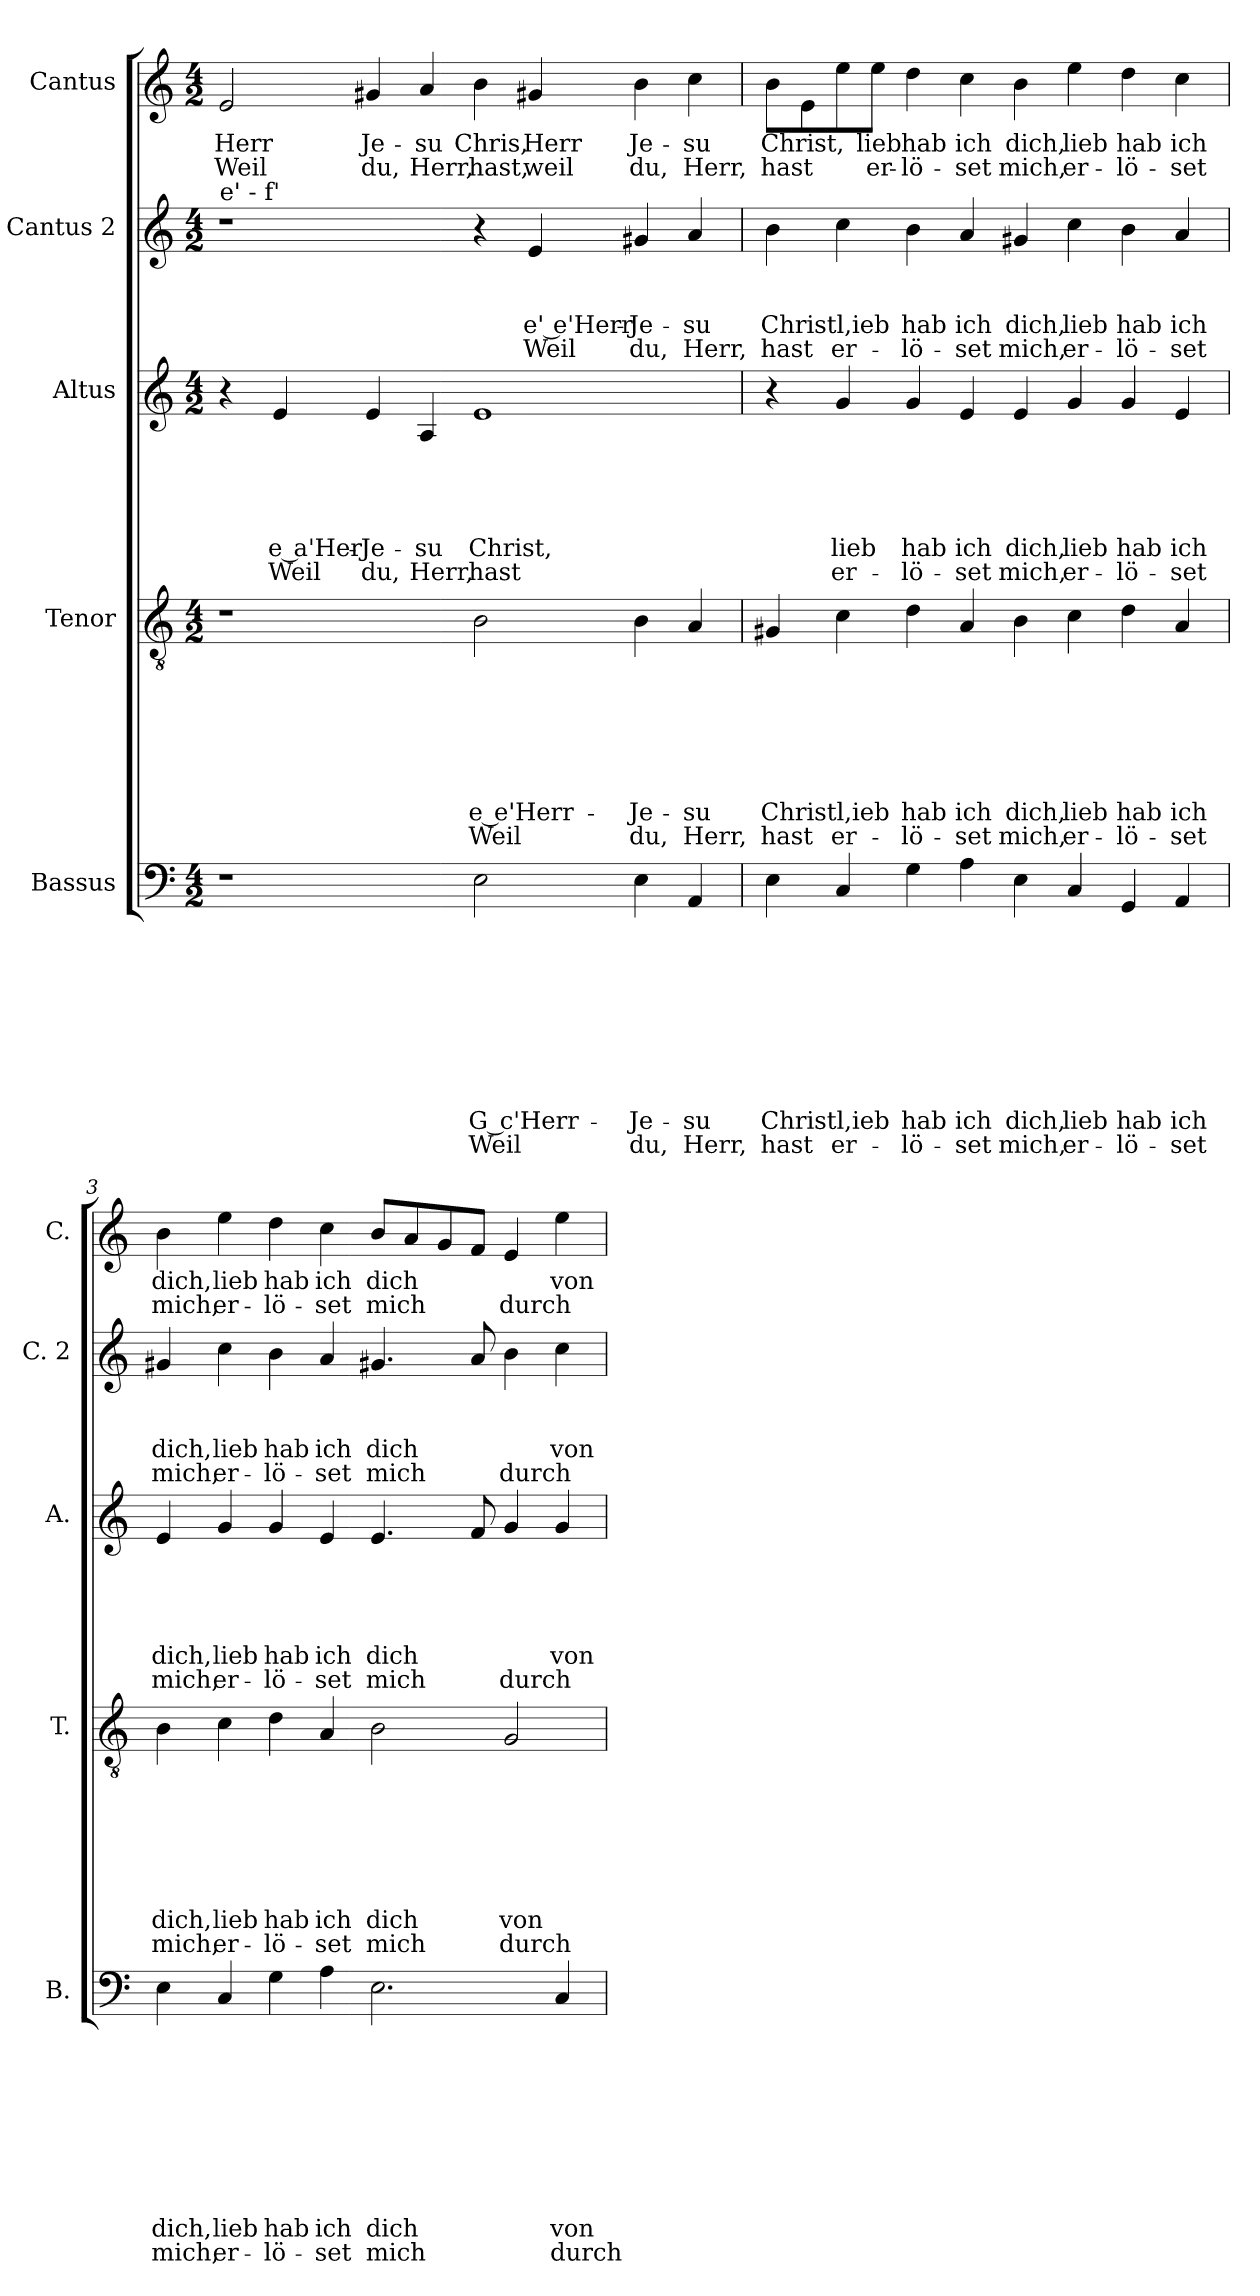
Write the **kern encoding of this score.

**kern	**text	**text	**text	**text	**text	**text	**text	**text	**text	**text	**kern	**text	**text	**text	**text	**text	**text	**text	**text	**kern	**text	**text	**text	**text	**text	**text	**kern	**text	**text	**text	**text	**kern	**text	**text
*part5	*part5	*part5	*part5	*part5	*part5	*part5	*part5	*part5	*part5	*part5	*part4	*part4	*part4	*part4	*part4	*part4	*part4	*part4	*part4	*part3	*part3	*part3	*part3	*part3	*part3	*part3	*part2	*part2	*part2	*part2	*part2	*part1	*part1	*part1
*staff5	*staff5	*staff5	*staff5	*staff5	*staff5	*staff5	*staff5	*staff5	*staff5	*staff5	*staff4	*staff4	*staff4	*staff4	*staff4	*staff4	*staff4	*staff4	*staff4	*staff3	*staff3	*staff3	*staff3	*staff3	*staff3	*staff3	*staff2	*staff2	*staff2	*staff2	*staff2	*staff1	*staff1	*staff1
*I"Bassus	*	*	*	*	*	*	*	*	*	*	*I"Tenor	*	*	*	*	*	*	*	*	*I"Altus	*	*	*	*	*	*	*I"Cantus 2	*	*	*	*	*I"Cantus	*	*
*I'B.	*	*	*	*	*	*	*	*	*	*	*I'T.	*	*	*	*	*	*	*	*	*I'A.	*	*	*	*	*	*	*I'C. 2	*	*	*	*	*I'C.	*	*
*clefF4	*	*	*	*	*	*	*	*	*	*	*clefGv2	*	*	*	*	*	*	*	*	*clefG2	*	*	*	*	*	*	*clefG2	*	*	*	*	*clefG2	*	*
*k[]	*	*	*	*	*	*	*	*	*	*	*k[]	*	*	*	*	*	*	*	*	*k[]	*	*	*	*	*	*	*k[]	*	*	*	*	*k[]	*	*
*C:	*	*	*	*	*	*	*	*	*	*	*C:	*	*	*	*	*	*	*	*	*C:	*	*	*	*	*	*	*C:	*	*	*	*	*C:	*	*
*M4/2	*	*	*	*	*	*	*	*	*	*	*M4/2	*	*	*	*	*	*	*	*	*M4/2	*	*	*	*	*	*	*M4/2	*	*	*	*	*M4/2	*	*
=1	=1	=1	=1	=1	=1	=1	=1	=1	=1	=1	=1	=1	=1	=1	=1	=1	=1	=1	=1	=1	=1	=1	=1	=1	=1	=1	=1	=1	=1	=1	=1	=1	=1	=1
!	!	!	!	!	!	!	!	!	!	!	!	!	!	!	!	!	!	!	!	!	!	!	!	!	!	!	!LO:TX:a:t=e' - f'	!	!	!	!	!	!	!
!	!	!	!	!	!	!	!	!	!	!	!	!	!	!	!	!	!	!	!	!	!	!	!	!	!	!	!	!	!	!	!	!	!LO:LY:b	!LO:LY:b
1r	.	.	.	.	.	.	.	.	.	.	1r	.	.	.	.	.	.	.	.	4r	.	.	.	.	.	.	1r	.	.	.	.	2e/	Herr	Weil
!	!	!	!	!	!	!	!	!	!	!	!	!	!	!	!	!	!	!	!	!	!	!	!	!	!LO:LY:b:rj	!LO:LY:b:rj	!	!	!	!	!	!	!	!
.	.	.	.	.	.	.	.	.	.	.	.	.	.	.	.	.	.	.	.	4e/	.	.	.	.	e a'Her-	Weil	.	.	.	.	.	.	.	.
!	!	!	!	!	!	!	!	!	!	!	!	!	!	!	!	!	!	!	!	!	!	!	!	!	!LO:LY:b	!LO:LY:b	!	!	!	!	!	!	!LO:LY:b	!LO:LY:b
.	.	.	.	.	.	.	.	.	.	.	.	.	.	.	.	.	.	.	.	4e/	.	.	.	.	-Je-	du,	.	.	.	.	.	4g#X/	Je-	du,
!	!	!	!	!	!	!	!	!	!	!	!	!	!	!	!	!	!	!	!	!	!	!	!	!	!LO:LY:b	!LO:LY:b	!	!	!	!	!	!	!LO:LY:b	!LO:LY:b
.	.	.	.	.	.	.	.	.	.	.	.	.	.	.	.	.	.	.	.	4A/	.	.	.	.	-su	Herr,	.	.	.	.	.	4a/	-su	Herr,
!	!	!	!	!	!	!	!	!	!LO:LY:b:rj	!LO:LY:b:rj	!	!	!	!	!	!	!	!LO:LY:b:rj	!LO:LY:b:rj	!	!	!	!	!	!LO:LY:b	!LO:LY:b	!	!	!	!	!	!	!LO:LY:b	!LO:LY:b
2E\	.	.	.	.	.	.	.	.	G c'Herr-	Weil	2B\	.	.	.	.	.	.	e e'Herr-	Weil	1e	.	.	.	.	Christ,	hast	4r	.	.	.	.	4b\	Chris,	hast,
!	!	!	!	!	!	!	!	!	!	!	!	!	!	!	!	!	!	!	!	!	!	!	!	!	!	!	!	!	!	!LO:LY:b:rj	!LO:LY:b:rj	!	!LO:LY:b	!LO:LY:b
.	.	.	.	.	.	.	.	.	.	.	.	.	.	.	.	.	.	.	.	.	.	.	.	.	.	.	4e/	.	.	e' e'Herr-	Weil	4g#X/	Herr	weil
!	!	!	!	!	!	!	!	!	!LO:LY:b	!LO:LY:b	!	!	!	!	!	!	!	!LO:LY:b	!LO:LY:b	!	!	!	!	!	!	!	!	!	!	!LO:LY:b	!LO:LY:b	!	!LO:LY:b	!LO:LY:b
4E\	.	.	.	.	.	.	.	.	-Je-	du,	4B\	.	.	.	.	.	.	-Je-	du,	.	.	.	.	.	.	.	4g#X/	.	.	-Je-	du,	4b\	Je-	du,
!	!	!	!	!	!	!	!	!	!LO:LY:b	!LO:LY:b	!	!	!	!	!	!	!	!LO:LY:b	!LO:LY:b	!	!	!	!	!	!	!	!	!	!	!LO:LY:b	!LO:LY:b	!	!LO:LY:b	!LO:LY:b
4AA/	.	.	.	.	.	.	.	.	-su	Herr,	4A/	.	.	.	.	.	.	-su	Herr,	.	.	.	.	.	.	.	4a/	.	.	-su	Herr,	4cc\	-su	Herr,
=2	=2	=2	=2	=2	=2	=2	=2	=2	=2	=2	=2	=2	=2	=2	=2	=2	=2	=2	=2	=2	=2	=2	=2	=2	=2	=2	=2	=2	=2	=2	=2	=2	=2	=2
!	!	!	!	!	!	!	!	!	!LO:LY:b	!LO:LY:b	!	!	!	!	!	!	!	!LO:LY:b	!LO:LY:b	!	!	!	!	!	!	!	!	!	!	!LO:LY:b	!LO:LY:b	!	!LO:LY:b	!LO:LY:b
4E\	.	.	.	.	.	.	.	.	Christl,ieb	hast	4G#X/	.	.	.	.	.	.	Christl,ieb	hast	4r	.	.	.	.	.	.	4b\	.	.	Christl,ieb	hast	8b\L	Christ,	hast
.	.	.	.	.	.	.	.	.	.	.	.	.	.	.	.	.	.	.	.	.	.	.	.	.	.	.	.	.	.	.	.	8e\	.	.
!	!	!	!	!	!	!	!	!	!	!LO:LY:b	!	!	!	!	!	!	!	!	!LO:LY:b	!	!	!	!	!	!LO:LY:b	!LO:LY:b	!	!	!	!	!LO:LY:b	!	!	!
4C/	.	.	.	.	.	.	.	.	.	er-	4c\	.	.	.	.	.	.	.	er-	4g/	.	.	.	.	lieb	er-	4cc\	.	.	.	er-	8ee\	.	.
!	!	!	!	!	!	!	!	!	!	!	!	!	!	!	!	!	!	!	!	!	!	!	!	!	!	!	!	!	!	!	!	!	!LO:LY:b	!LO:LY:b
.	.	.	.	.	.	.	.	.	.	.	.	.	.	.	.	.	.	.	.	.	.	.	.	.	.	.	.	.	.	.	.	8ee\J	lieb	er-
!	!	!	!	!	!	!	!	!	!LO:LY:b	!LO:LY:b	!	!	!	!	!	!	!	!LO:LY:b	!LO:LY:b	!	!	!	!	!	!LO:LY:b	!LO:LY:b	!	!	!	!LO:LY:b	!LO:LY:b	!	!LO:LY:b	!LO:LY:b
4G\	.	.	.	.	.	.	.	.	hab	-lö-	4d\	.	.	.	.	.	.	hab	-lö-	4g/	.	.	.	.	hab	-lö-	4b\	.	.	hab	-lö-	4dd\	hab	-lö-
!	!	!	!	!	!	!	!	!	!LO:LY:b	!LO:LY:b	!	!	!	!	!	!	!	!LO:LY:b	!LO:LY:b	!	!	!	!	!	!LO:LY:b	!LO:LY:b	!	!	!	!LO:LY:b	!LO:LY:b	!	!LO:LY:b	!LO:LY:b
4A\	.	.	.	.	.	.	.	.	ich	-set	4A/	.	.	.	.	.	.	ich	-set	4e/	.	.	.	.	ich	-set	4a/	.	.	ich	-set	4cc\	ich	-set
!	!	!	!	!	!	!	!	!	!LO:LY:b	!LO:LY:b	!	!	!	!	!	!	!	!LO:LY:b	!LO:LY:b	!	!	!	!	!	!LO:LY:b	!LO:LY:b	!	!	!	!LO:LY:b	!LO:LY:b	!	!LO:LY:b	!LO:LY:b
4E\	.	.	.	.	.	.	.	.	dich,	mich,	4B\	.	.	.	.	.	.	dich,	mich,	4e/	.	.	.	.	dich,	mich,	4g#X/	.	.	dich,	mich,	4b\	dich,	mich,
!	!	!	!	!	!	!	!	!	!LO:LY:b	!LO:LY:b	!	!	!	!	!	!	!	!LO:LY:b	!LO:LY:b	!	!	!	!	!	!LO:LY:b	!LO:LY:b	!	!	!	!LO:LY:b	!LO:LY:b	!	!LO:LY:b	!LO:LY:b
4C/	.	.	.	.	.	.	.	.	lieb	er-	4c\	.	.	.	.	.	.	lieb	er-	4g/	.	.	.	.	lieb	er-	4cc\	.	.	lieb	er-	4ee\	lieb	er-
!	!	!	!	!	!	!	!	!	!LO:LY:b	!LO:LY:b	!	!	!	!	!	!	!	!LO:LY:b	!LO:LY:b	!	!	!	!	!	!LO:LY:b	!LO:LY:b	!	!	!	!LO:LY:b	!LO:LY:b	!	!LO:LY:b	!LO:LY:b
4GG/	.	.	.	.	.	.	.	.	hab	-lö-	4d\	.	.	.	.	.	.	hab	-lö-	4g/	.	.	.	.	hab	-lö-	4b\	.	.	hab	-lö-	4dd\	hab	-lö-
!	!	!	!	!	!	!	!	!	!LO:LY:b	!LO:LY:b	!	!	!	!	!	!	!	!LO:LY:b	!LO:LY:b	!	!	!	!	!	!LO:LY:b	!LO:LY:b	!	!	!	!LO:LY:b	!LO:LY:b	!	!LO:LY:b	!LO:LY:b
4AA/	.	.	.	.	.	.	.	.	ich	-set	4A/	.	.	.	.	.	.	ich	-set	4e/	.	.	.	.	ich	-set	4a/	.	.	ich	-set	4cc\	ich	-set
=3	=3	=3	=3	=3	=3	=3	=3	=3	=3	=3	=3	=3	=3	=3	=3	=3	=3	=3	=3	=3	=3	=3	=3	=3	=3	=3	=3	=3	=3	=3	=3	=3	=3	=3
!	!	!	!	!	!	!	!	!	!LO:LY:b	!LO:LY:b	!	!	!	!	!	!	!	!LO:LY:b	!LO:LY:b	!	!	!	!	!	!LO:LY:b	!LO:LY:b	!	!	!	!LO:LY:b	!LO:LY:b	!	!LO:LY:b	!LO:LY:b
4E\	.	.	.	.	.	.	.	.	dich,	mich,	4B\	.	.	.	.	.	.	dich,	mich,	4e/	.	.	.	.	dich,	mich,	4g#X/	.	.	dich,	mich,	4b\	dich,	mich,
!	!	!	!	!	!	!	!	!	!LO:LY:b	!LO:LY:b	!	!	!	!	!	!	!	!LO:LY:b	!LO:LY:b	!	!	!	!	!	!LO:LY:b	!LO:LY:b	!	!	!	!LO:LY:b	!LO:LY:b	!	!LO:LY:b	!LO:LY:b
4C/	.	.	.	.	.	.	.	.	lieb	er-	4c\	.	.	.	.	.	.	lieb	er-	4g/	.	.	.	.	lieb	er-	4cc\	.	.	lieb	er-	4ee\	lieb	er-
!	!	!	!	!	!	!	!	!	!LO:LY:b	!LO:LY:b	!	!	!	!	!	!	!	!LO:LY:b	!LO:LY:b	!	!	!	!	!	!LO:LY:b	!LO:LY:b	!	!	!	!LO:LY:b	!LO:LY:b	!	!LO:LY:b	!LO:LY:b
4G\	.	.	.	.	.	.	.	.	hab	-lö-	4d\	.	.	.	.	.	.	hab	-lö-	4g/	.	.	.	.	hab	-lö-	4b\	.	.	hab	-lö-	4dd\	hab	-lö-
!	!	!	!	!	!	!	!	!	!LO:LY:b	!LO:LY:b	!	!	!	!	!	!	!	!LO:LY:b	!LO:LY:b	!	!	!	!	!	!LO:LY:b	!LO:LY:b	!	!	!	!LO:LY:b	!LO:LY:b	!	!LO:LY:b	!LO:LY:b
4A\	.	.	.	.	.	.	.	.	ich	-set	4A/	.	.	.	.	.	.	ich	-set	4e/	.	.	.	.	ich	-set	4a/	.	.	ich	-set	4cc\	ich	-set
!	!	!	!	!	!	!	!	!	!LO:LY:b	!LO:LY:b	!	!	!	!	!	!	!	!LO:LY:b	!LO:LY:b	!	!	!	!	!	!LO:LY:b	!LO:LY:b	!	!	!	!LO:LY:b	!LO:LY:b	!	!LO:LY:b	!LO:LY:b
2.E\	.	.	.	.	.	.	.	.	dich	mich	2B\	.	.	.	.	.	.	dich	mich	4.e/	.	.	.	.	dich	mich	4.g#X/	.	.	dich	mich	8b/L	dich	mich
.	.	.	.	.	.	.	.	.	.	.	.	.	.	.	.	.	.	.	.	.	.	.	.	.	.	.	.	.	.	.	.	8a/	.	.
.	.	.	.	.	.	.	.	.	.	.	.	.	.	.	.	.	.	.	.	.	.	.	.	.	.	.	.	.	.	.	.	8g/	.	.
.	.	.	.	.	.	.	.	.	.	.	.	.	.	.	.	.	.	.	.	8f/	.	.	.	.	.	.	8a/	.	.	.	.	8f/J	.	.
!	!	!	!	!	!	!	!	!	!	!	!	!	!	!	!	!	!	!LO:LY:b	!LO:LY:b	!	!	!	!	!	!	!LO:LY:b	!	!	!	!	!LO:LY:b	!	!	!LO:LY:b
.	.	.	.	.	.	.	.	.	.	.	2G/	.	.	.	.	.	.	von	durch	4g/	.	.	.	.	.	durch	4b\	.	.	.	durch	4e/	.	durch
!	!	!	!	!	!	!	!	!	!LO:LY:b	!LO:LY:b	!	!	!	!	!	!	!	!	!	!	!	!	!	!	!LO:LY:b	!	!	!	!	!LO:LY:b	!	!	!LO:LY:b	!
4C/	.	.	.	.	.	.	.	.	von	durch	.	.	.	.	.	.	.	.	.	4g/	.	.	.	.	von	.	4cc\	.	.	von	.	4ee\	von	.
=	=	=	=	=	=	=	=	=	=	=	=	=	=	=	=	=	=	=	=	=	=	=	=	=	=	=	=	=	=	=	=	=	=	=
*-	*-	*-	*-	*-	*-	*-	*-	*-	*-	*-	*-	*-	*-	*-	*-	*-	*-	*-	*-	*-	*-	*-	*-	*-	*-	*-	*-	*-	*-	*-	*-	*-	*-	*-
